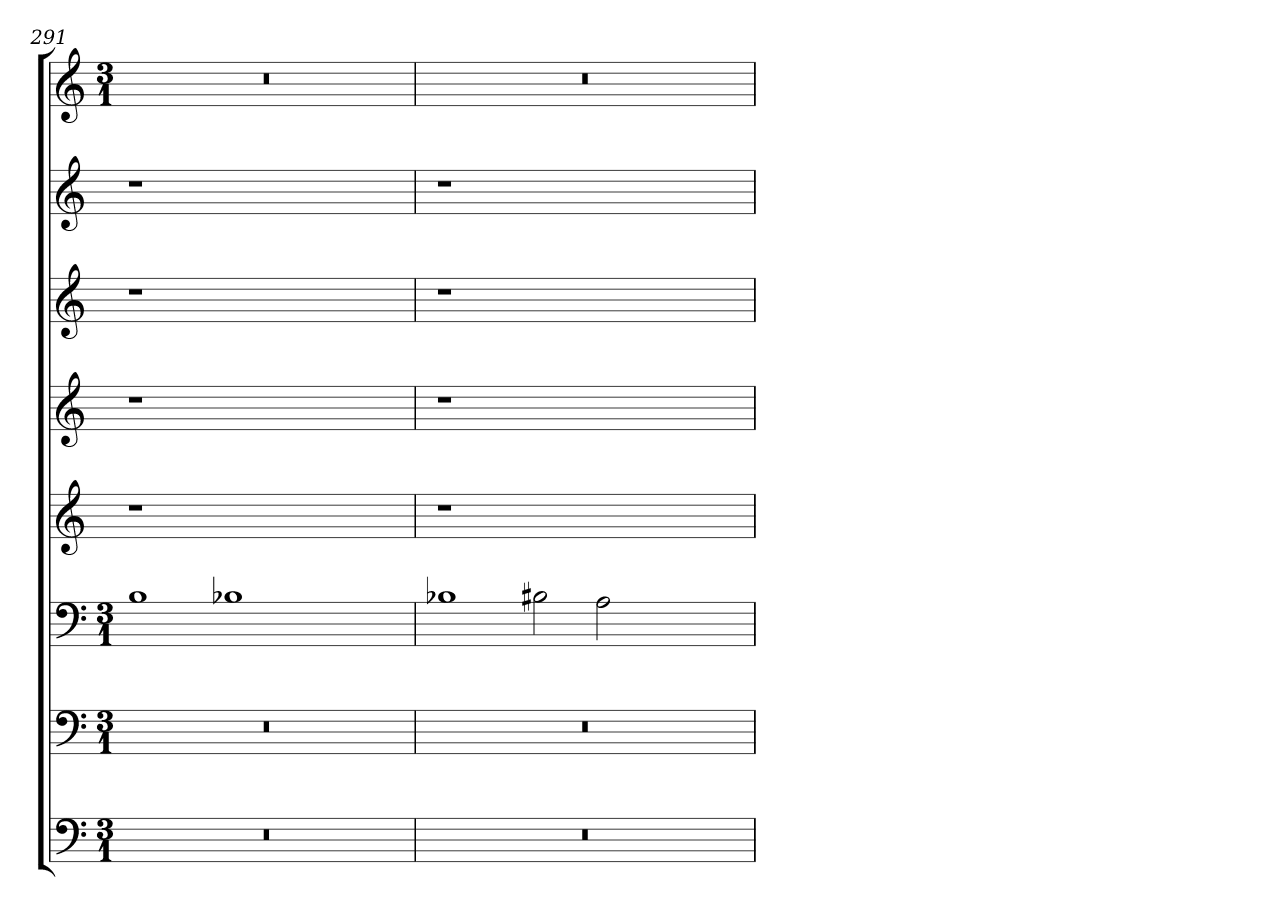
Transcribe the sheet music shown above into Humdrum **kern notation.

**kern	**kern	**kern	**kern	**kern	**kern	**kern	**kern
*part8	*part7	*part6	*part5	*part4	*part3	*part2	*part1
*staff8	*staff7	*staff6	*staff5	*staff4	*staff3	*staff2	*staff1
*clefF4	*clefF4	*clefF4	*clefG2	*clefG2	*clefG2	*clefG2	*clefG2
*k[]	*k[]	*k[]	*k[]	*k[]	*k[]	*k[]	*k[]
*C:	*C:	*C:	*C:	*C:	*C:	*C:	*C:
*M3/1	*M3/1	*M3/1	*	*	*	*	*M3/1
=291	=291	=291	=291	=291	=291	=291	=291
0.r	0.r	1B>	1r	1r	1r	1r	0.r
.	.	1B-X	0ryy	0ryy	0ryy	0ryy	.
.	.	1ryy	.	.	.	.	.
=292	=292	=292	=292	=292	=292	=292	=292
0.r	0.r	1B-X>	1r	1r	1r	1r	0.r
.	.	2B#>\	0ryy	0ryy	0ryy	0ryy	.
.	.	2A\	.	.	.	.	.
.	.	1ryy	.	.	.	.	.
=	=	=	=	=	=	=	=
*-	*-	*-	*-	*-	*-	*-	*-
